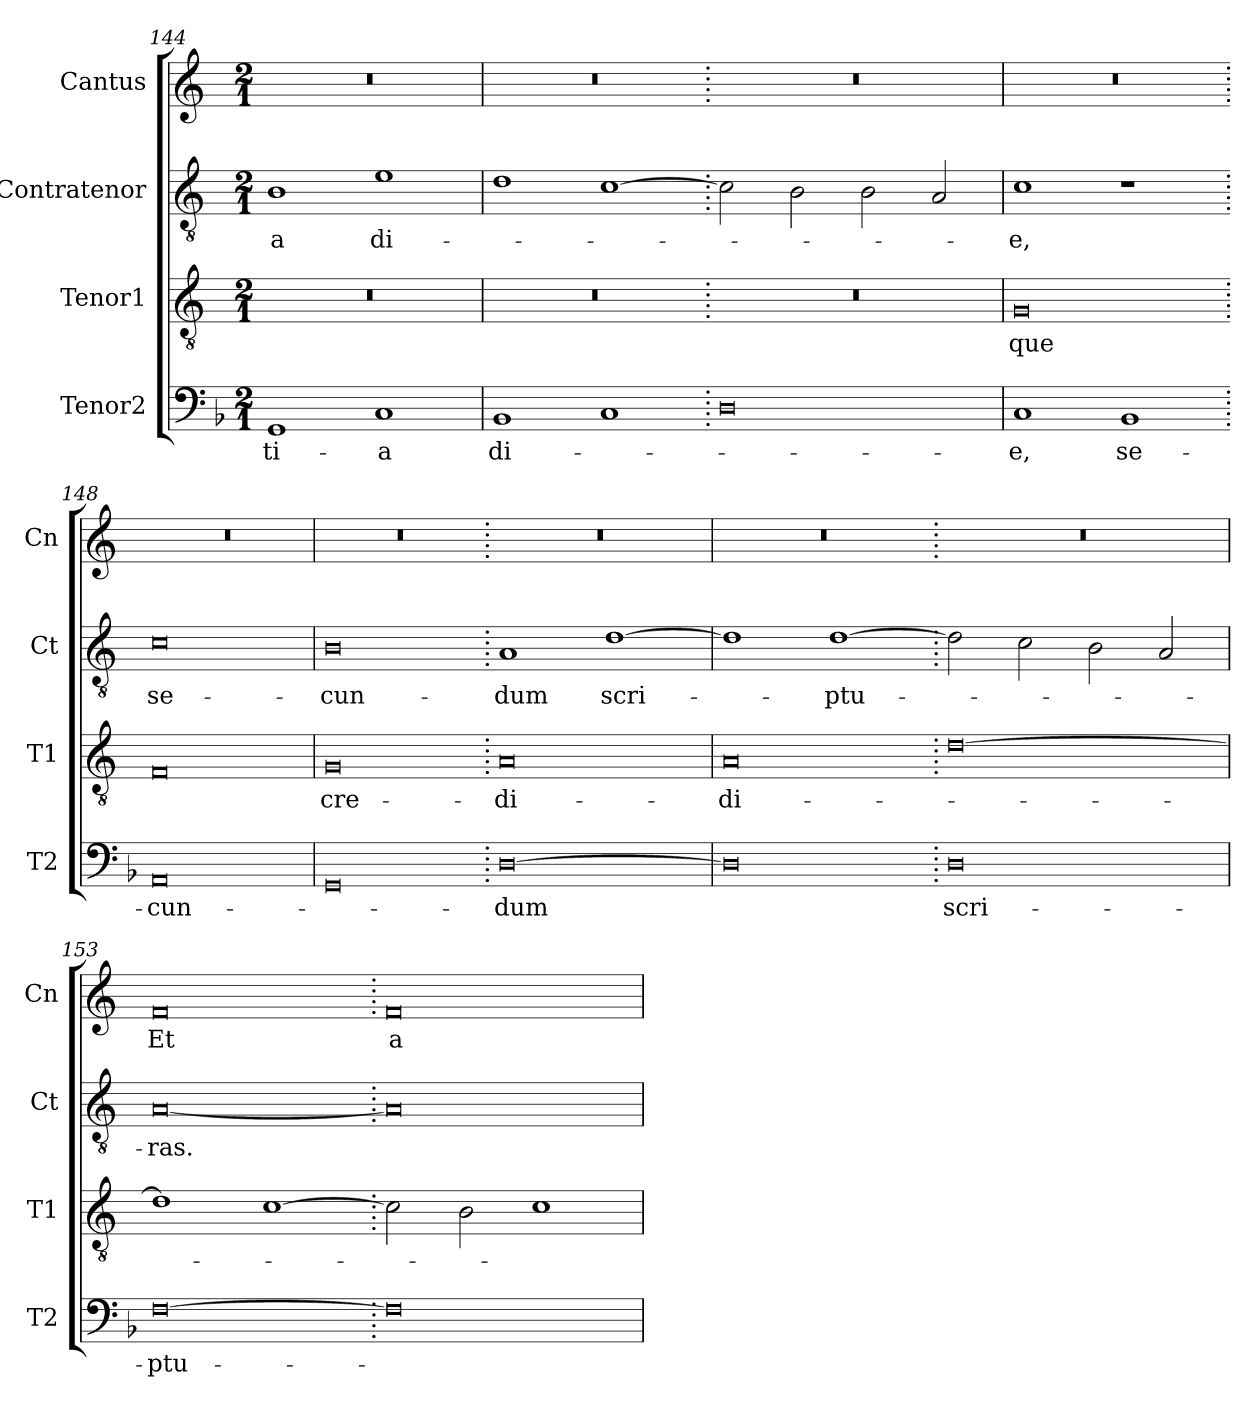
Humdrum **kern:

**kern	**text	**kern	**text	**kern	**text	**kern	**text
*part4	*part4	*part3	*part3	*part2	*part2	*part1	*part1
*staff4	*staff4	*staff3	*staff3	*staff2	*staff2	*staff1	*staff1
*I"Tenor2	*	*I"Tenor1	*	*I"Contratenor	*	*I"Cantus	*
*I'T2	*	*I'T1	*	*I'Ct	*	*I'Cn	*
*clefF4	*	*clefGv2	*	*clefGv2	*	*clefG2	*
*k[b-]	*	*k[]	*	*k[]	*	*k[]	*
*M2/1	*	*M2/1	*	*M2/1	*	*M2/1	*
=144	=144	=144	=144	=144	=144	=144	=144
1GG	-ti-	0r	.	1B	-a	0r	.
1C	-a	.	.	1e	di-	.	.
=145	=145	=145	=145	=145	=145	=145	=145
1BB-	di-	0r	.	1d	.	0r	.
1C	.	.	.	[1c	.	.	.
=146.	=146.	=146.	=146.	=146.	=146.	=146.	=146.
0D	.	0r	.	2c\]	.	0r	.
.	.	.	.	2B\	.	.	.
.	.	.	.	2B\	.	.	.
.	.	.	.	2A/	.	.	.
=147	=147	=147	=147	=147	=147	=147	=147
1C	-e,	0G	que	1c	-e,	0r	.
1BB-	se-	.	.	1r	.	.	.
=148.	=148.	=148.	=148.	=148.	=148.	=148.	=148.
0AA	-cun-	0F	.	0c	se-	0r	.
=149	=149	=149	=149	=149	=149	=149	=149
0GG	.	0G	cre-	0B	-cun-	0r	.
=150.	=150.	=150.	=150.	=150.	=150.	=150.	=150.
[0D	-dum	0A	-di-	1A	-dum	0r	.
.	.	.	.	[1d	scri-	.	.
=151	=151	=151	=151	=151	=151	=151	=151
0D]	.	0A	-di-	1d]	.	0r	.
.	.	.	.	[1d	-ptu-	.	.
=152.	=152.	=152.	=152.	=152.	=152.	=152.	=152.
0D	scri-	[0d	.	2d\]	.	0r	.
.	.	.	.	2c\	.	.	.
.	.	.	.	2B\	.	.	.
.	.	.	.	2A/	.	.	.
=153	=153	=153	=153	=153	=153	=153	=153
[0F	-ptu-	1d]	.	[0A	-ras.	0f	Et
.	.	[1c	.	.	.	.	.
=154.	=154.	=154.	=154.	=154.	=154.	=154.	=154.
0F]	.	2c\]	.	0A]	.	0f	a-
.	.	2B\	.	.	.	.	.
.	.	1c	.	.	.	.	.
=	=	=	=	=	=	=	=
*-	*-	*-	*-	*-	*-	*-	*-
